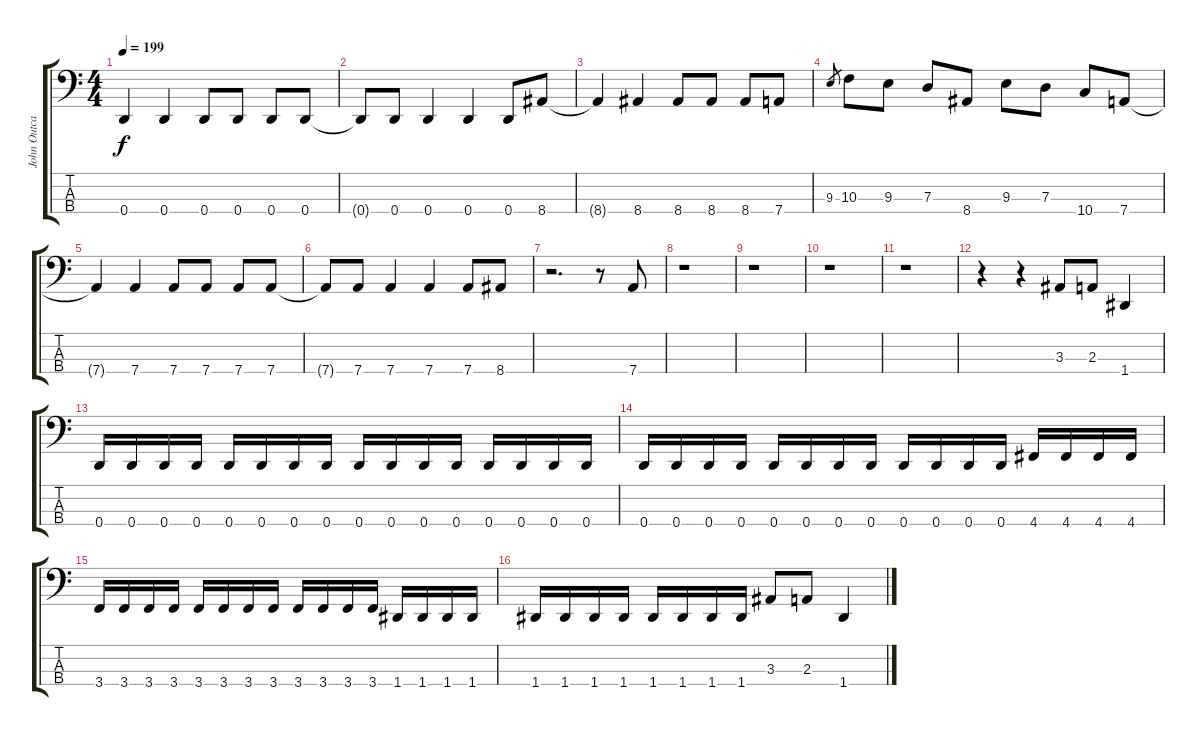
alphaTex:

\track ("John Outcalt (Bass)" "John Outca") {instrument electricbasspick}
\staff {score tabs}
\tuning (F2 C2 G1 D1) {hide}
\ts (4 4)
\tempo 199
\clef f4
\ks c
0.4.4{dy f} 0.4.4 0.4.8 0.4.8 0.4.8 0.4.8 |
0.4{t}.8 0.4.8 0.4.4 0.4.4 0.4.8 8.4.8 |
8.4{t}.4 8.4.4 8.4.8 8.4.8 8.4.8 7.4.8 |
9.3.8{gr} 10.3.8 9.3.8 7.3.8 8.4.8 9.3.8 7.3.8 10.4.8 7.4.8 |
7.4{t}.4 7.4.4 7.4.8 7.4.8 7.4.8 7.4.8 |
7.4{t}.8 7.4.8 7.4.4 7.4.4 7.4.8 8.4.8 |
r.2{d} r.8 7.4.8 |
r.1 |
r.1 |
r.1 |
r.1 |
r.4 r.4 3.3.8 2.3.8 1.4.4 |
0.4.16 0.4.16 0.4.16 0.4.16 0.4.16 0.4.16 0.4.16 0.4.16 0.4.16 0.4.16 0.4.16 0.4.16 0.4.16 0.4.16 0.4.16 0.4.16 |
0.4.16 0.4.16 0.4.16 0.4.16 0.4.16 0.4.16 0.4.16 0.4.16 0.4.16 0.4.16 0.4.16 0.4.16 4.4.16 4.4.16 4.4.16 4.4.16 |
3.4.16 3.4.16 3.4.16 3.4.16 3.4.16 3.4.16 3.4.16 3.4.16 3.4.16 3.4.16 3.4.16 3.4.16 1.4.16 1.4.16 1.4.16 1.4.16 |
1.4.16 1.4.16 1.4.16 1.4.16 1.4.16 1.4.16 1.4.16 1.4.16 3.3.8 2.3.8 1.4.4
